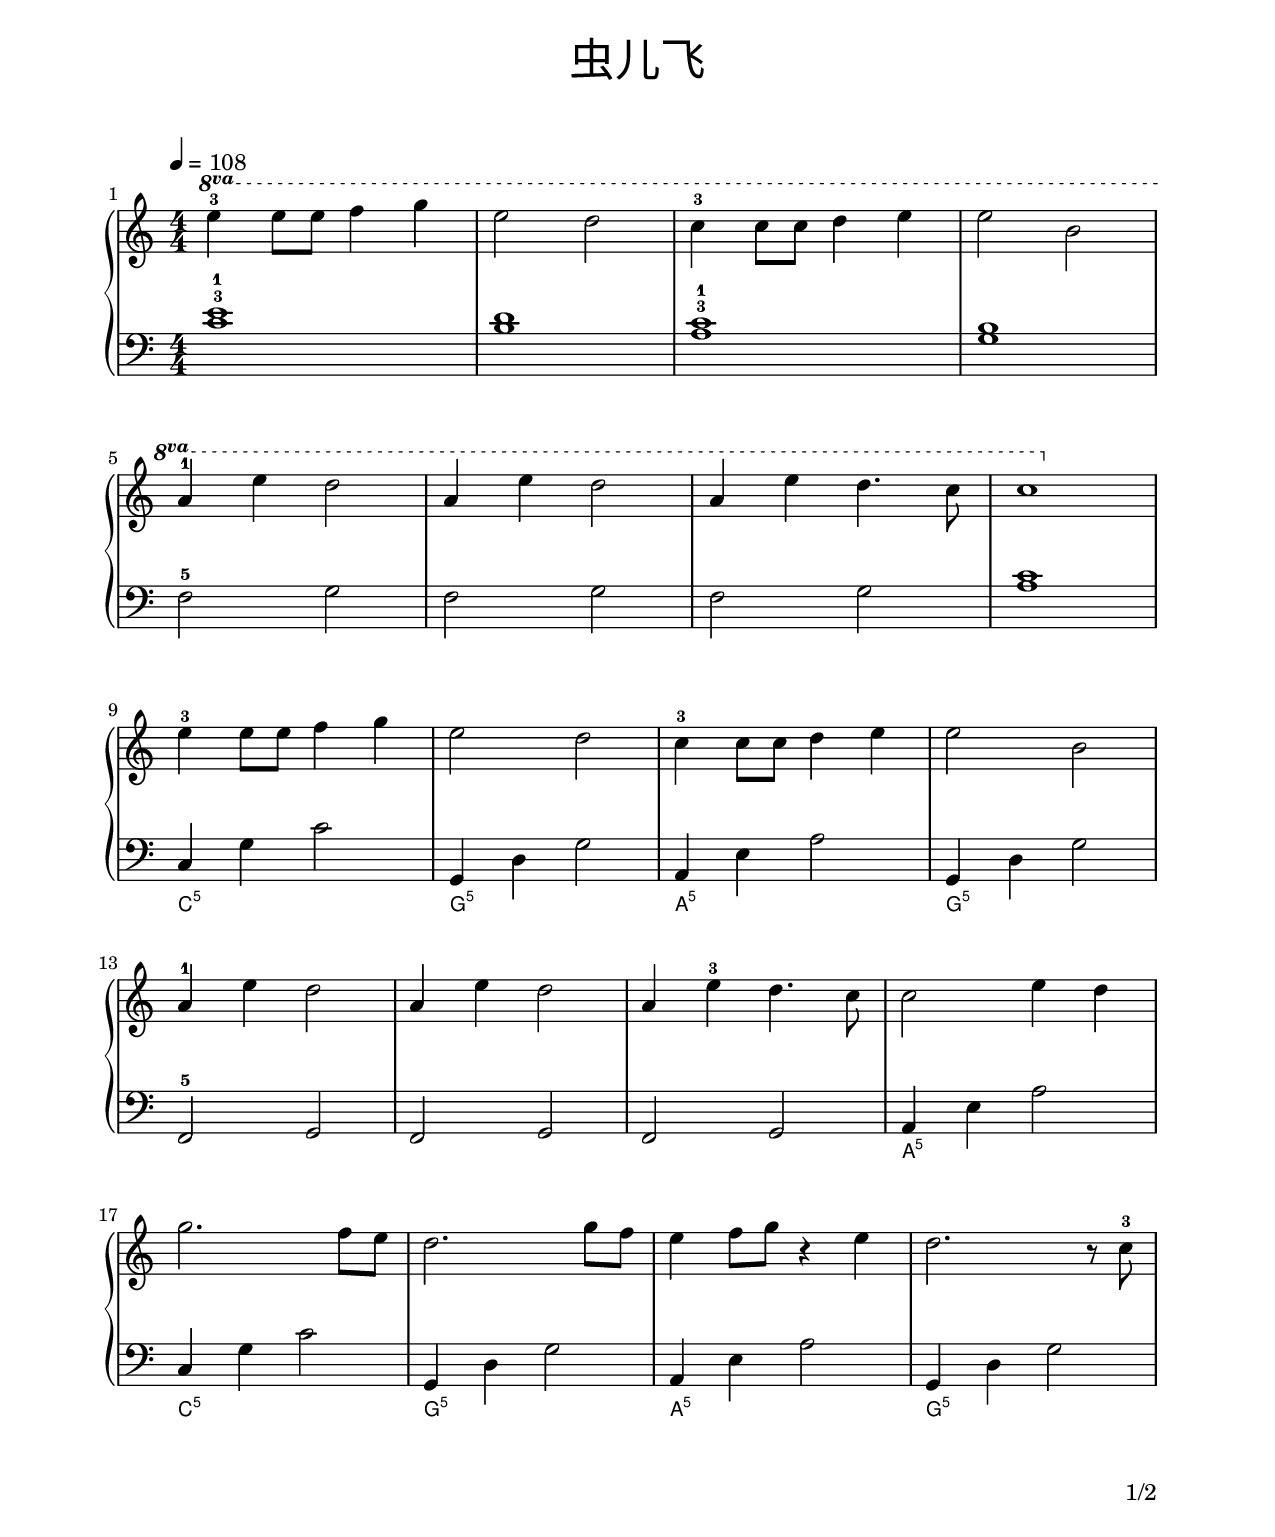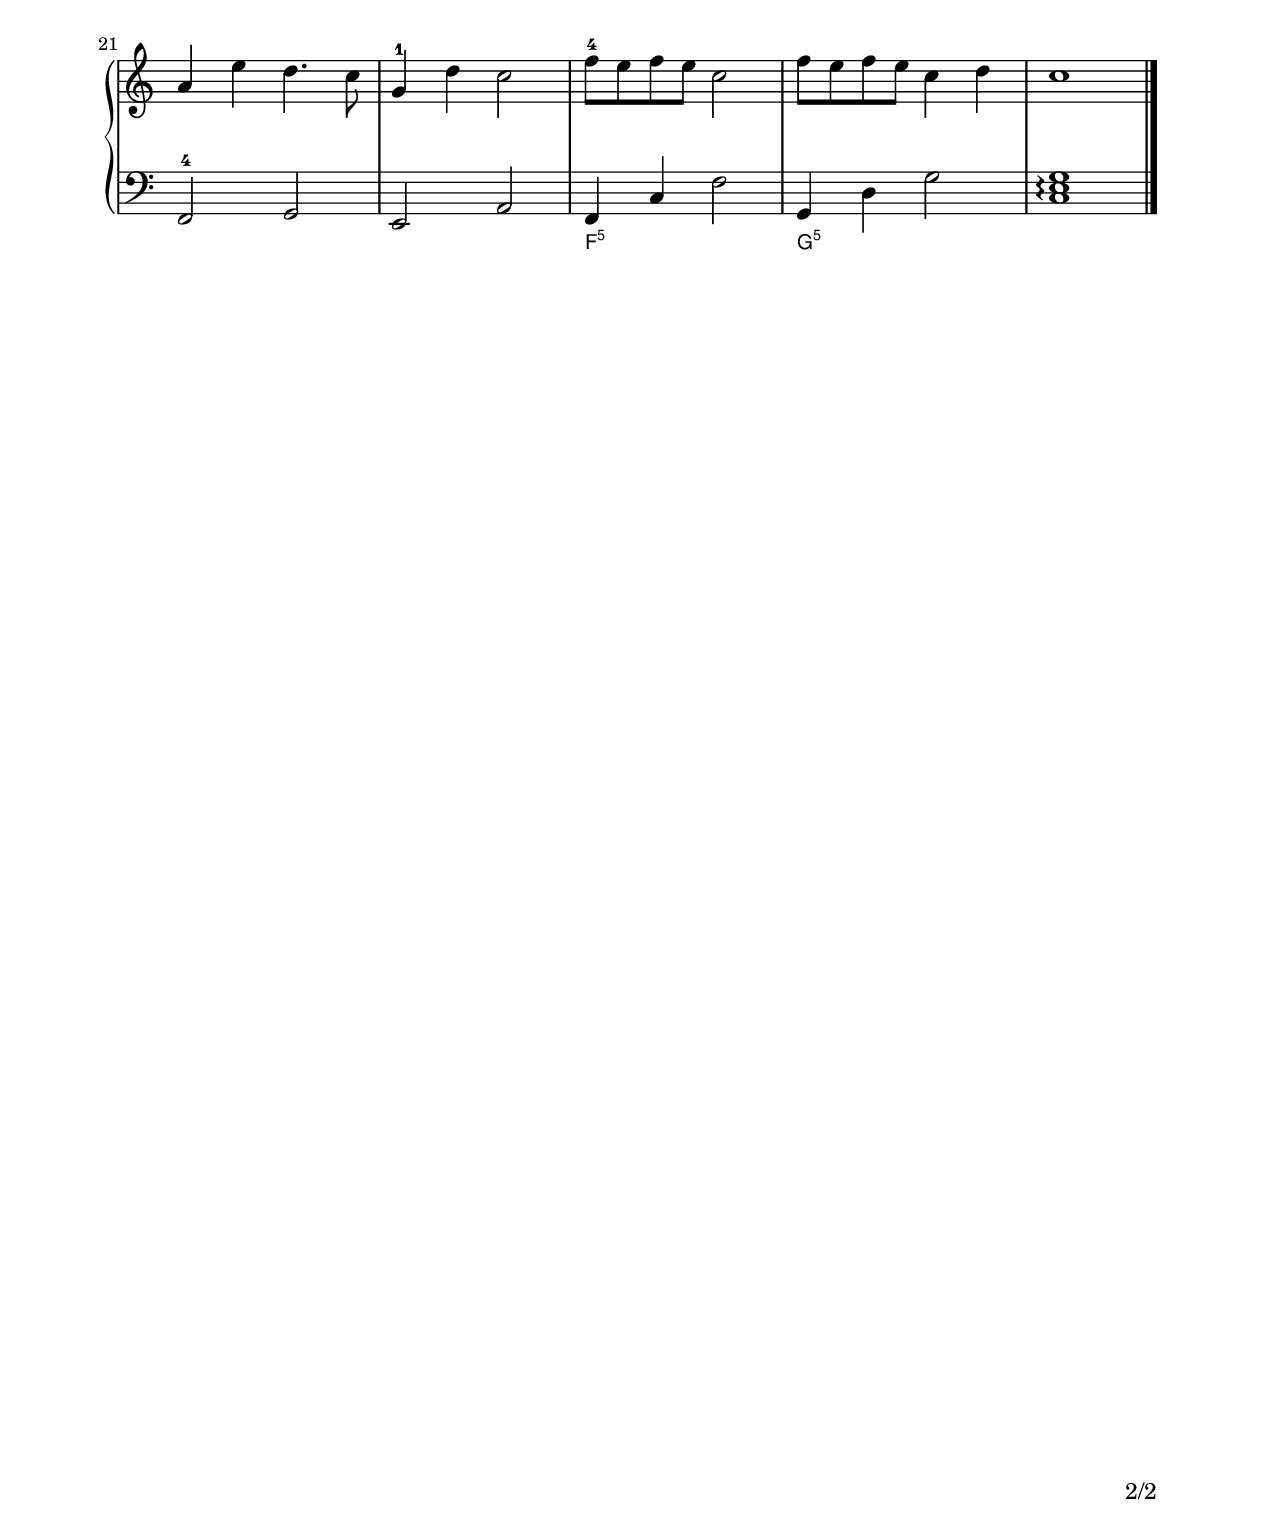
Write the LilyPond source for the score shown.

\version "2.24.3"
\include "../settings.v1.ly"

\header {
  title = \markup \override #'((font-name . "FangSong")(font-size . 6)) "虫儿飞"
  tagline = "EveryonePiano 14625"
}

\paper {
  total-page = 2
}

\markup \vspace #1.5

Cfive = { c4  g4 c'2 }
Ffive = { f,4 c4 f2  }
Gfive = { g,4 d4 g2  }
Afive = { a,4 e4 a2  }

\score {
  \new PianoStaff <<
    \new Staff {
      \tempo 4 = 108
      \clef treble
      \key c \major
      \time 4/4
      
      \ottava #1
      e'''4^3 e'''8 e'''8 f'''4 g'''4 | e'''2 d'''2 |
      c'''4^3 c'''8 c'''8 d'''4 e'''4 | e'''2 b''2  | \break
      
      a''4^1 e'''4 d'''2 | a''4 e'''4 d'''2 | a''4 e'''4 d'''4. c'''8 | c'''1 | \break
      
      \ottava #0
      e''4^3 e''8 e''8 f''4 g''4 | e''2 d''2 |
      c''4^3 c''8 c''8 d''4 e''4 | e''2 b'2  | \break
      
      a'4^1 e''4 d''2 | a'4 e''4 d''2 | a'4 e''4^3 d''4. c''8 | c''2 e''4 d''4 | \break
      
      g''2. f''8 e''8 | d''2. g''8 f''8 | e''4 f''8 g''8 r4 e''4 | d''2. r8 c''8^3 | \break
      
      a'4 e''4 d''4. c''8 | g'4^1 d''4 c''2 | f''8^4 e''8 f''8 e''8 c''2 | f''8 e''8 f''8 e''8 c''4 d''4 | c''1 | \bar "|."
    }
    \new Staff {
      \clef bass
      \key c \major
      \time 4/4
      
      <c'^3 e'^1> 1 | <b d'> 1 | <a^3 c'^1> 1 | <g b> 1 |
      
      f2^5 g2 | f2 g2 | f2 g2  <a c'> 1 |
      
      \Cfive | \Gfive | \Afive | \Gfive |
      
      f,2^5 g,2 | f,2 g,2 | f,2 g,2 | \Afive |
      
      \Cfive | \Gfive | \Afive | \Gfive |
      
      f,2^4 g,2 | e,2 a,2 | \Ffive | \Gfive | <c e g>1\arpeggio |
    }
    \chords {
      r1   | r1   | r1   | r1   |
      r1   | r1   | r1   | r1   |
      
      c1:5 | g1:5 | a1:5 | g1:5 |
      r1   | r1   | r1   | a1:5 |
      
      c1:5 | g1:5 | a1:5 | g1:5 |
      r1   | r1   | f1:5 | g1:5 | r1 |
    }
  >>
  \layout {}
  \midi {}
}
